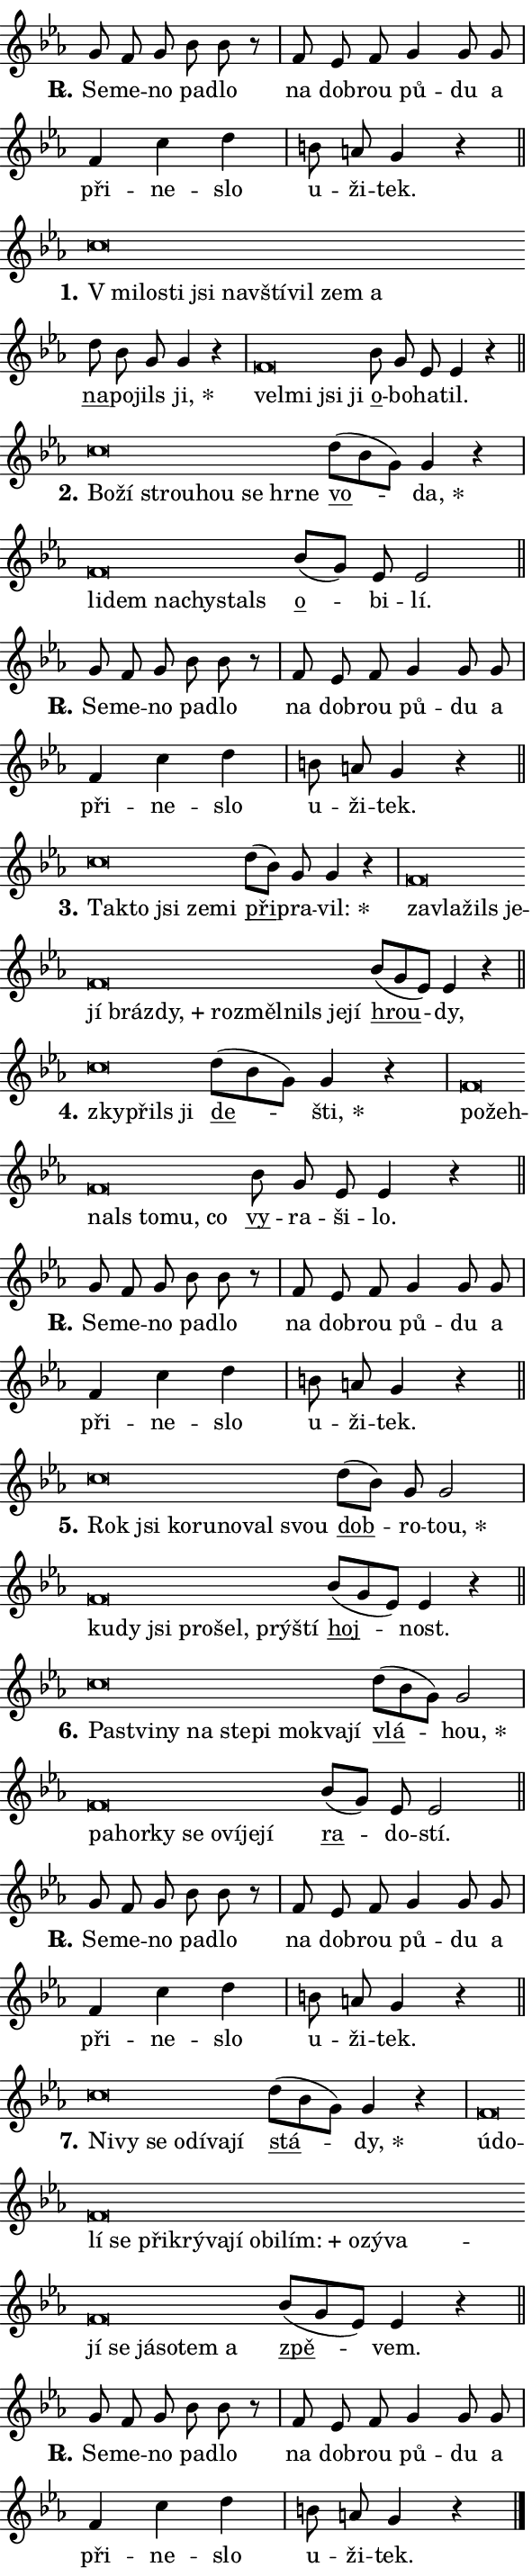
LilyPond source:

\version "2.24.0"
\header { tagline = "" }
\paper {
  indent = 0\cm
  top-margin = 0\cm
  right-margin = 0.13\cm % to fit lyric hyphens
  bottom-margin = 0\cm
  left-margin = 0\cm
  paper-width = 10\cm
  page-breaking = #ly:one-page-breaking
  system-system-spacing.basic-distance = #11
  score-system-spacing.basic-distance = #11
  ragged-last = ##f
}


%% Author: Thomas Morley
%% https://lists.gnu.org/archive/html/lilypond-user/2020-05/msg00002.html
#(define (line-position grob)
"Returns position of @var[grob} in current system:
   @code{'start}, if at first time-step
   @code{'end}, if at last time-step
   @code{'middle} otherwise
"
  (let* ((col (ly:item-get-column grob))
         (ln (ly:grob-object col 'left-neighbor))
         (rn (ly:grob-object col 'right-neighbor))
         (col-to-check-left (if (ly:grob? ln) ln col))
         (col-to-check-right (if (ly:grob? rn) rn col))
         (break-dir-left
           (and
             (ly:grob-property col-to-check-left 'non-musical #f)
             (ly:item-break-dir col-to-check-left)))
         (break-dir-right
           (and
             (ly:grob-property col-to-check-right 'non-musical #f)
             (ly:item-break-dir col-to-check-right))))
        (cond ((eqv? 1 break-dir-left) 'start)
              ((eqv? -1 break-dir-right) 'end)
              (else 'middle))))

#(define (tranparent-at-line-position vctor)
  (lambda (grob)
  "Relying on @code{line-position} select the relevant enry from @var{vctor}.
Used to determine transparency,"
    (case (line-position grob)
      ((end) (not (vector-ref vctor 0)))
      ((middle) (not (vector-ref vctor 1)))
      ((start) (not (vector-ref vctor 2))))))

noteHeadBreakVisibility =
#(define-music-function (break-visibility)(vector?)
"Makes @code{NoteHead}s transparent relying on @var{break-visibility}"
#{
  \override NoteHead.transparent =
    #(tranparent-at-line-position break-visibility)
#})

#(define delete-ledgers-for-transparent-note-heads
  (lambda (grob)
    "Reads whether a @code{NoteHead} is transparent.
If so this @code{NoteHead} is removed from @code{'note-heads} from
@var{grob}, which is supposed to be @code{LedgerLineSpanner}.
As a result ledgers are not printed for this @code{NoteHead}"
    (let* ((nhds-array (ly:grob-object grob 'note-heads))
           (nhds-list
             (if (ly:grob-array? nhds-array)
                 (ly:grob-array->list nhds-array)
                 '()))
           ;; Relies on the transparent-property being done before
           ;; Staff.LedgerLineSpanner.after-line-breaking is executed.
           ;; This is fragile ...
           (to-keep
             (remove
               (lambda (nhd)
                 (ly:grob-property nhd 'transparent #f))
               nhds-list)))
      ;; TODO find a better method to iterate over grob-arrays, similiar
      ;; to filter/remove etc for lists
      ;; For now rebuilt from scratch
      (set! (ly:grob-object grob 'note-heads)  '())
      (for-each
        (lambda (nhd)
          (ly:pointer-group-interface::add-grob grob 'note-heads nhd))
        to-keep))))

squashNotes = {
  \override NoteHead.X-extent = #'(-0.2 . 0.2)
  \override NoteHead.Y-extent = #'(-0.75 . 0)
  \override NoteHead.stencil =
    #(lambda (grob)
       (let ((pos (ly:grob-property grob 'staff-position)))
         (begin
           (if (< pos -7) (display "ERROR: Lower brevis then expected\n") (display ""))
           (if (<= pos -6) ly:text-interface::print ly:note-head::print))))
}
unSquashNotes = {
  \revert NoteHead.X-extent
  \revert NoteHead.Y-extent
  \revert NoteHead.stencil
}

hideNotes = \noteHeadBreakVisibility #begin-of-line-visible
unHideNotes = \noteHeadBreakVisibility #all-visible

% work-around for resetting accidentals
% https://lilypond.org/doc/v2.23/Documentation/notation/displaying-rhythms#unmetered-music
cadenzaMeasure = {
  \cadenzaOff
  \partial 1024 s1024
  \cadenzaOn
}

#(define-markup-command (accent layout props text) (markup?)
  "Underline accented syllable"
  (interpret-markup layout props
    #{\markup \override #'(offset . 4.3) \underline { #text }#}))

responsum = \markup \concat {
  "R" \hspace #-1.05 \path #0.1 #'((moveto 0 0.07) (lineto 0.9 0.8)) \hspace #0.05 "."
}

spaceSize = #0.6828661417322834 % exact space size for TeX Gyre Schola

\layout {
  \context {
    \Staff
    \remove "Time_signature_engraver"
    \override LedgerLineSpanner.after-line-breaking = #delete-ledgers-for-transparent-note-heads
  }
  \context {
    \Lyrics {
      \override LyricSpace.minimum-distance = \spaceSize
      \override LyricText.font-name = #"TeX Gyre Schola"
      \override LyricText.font-size = 1
      \override StanzaNumber.font-name = #"TeX Gyre Schola Bold"
      \override StanzaNumber.font-size = 1
    }
  }
  \context {
    \Score 
    \override NoteHead.text =
      #(lambda (grob) 
        (let ((pos (ly:grob-property grob 'staff-position)))
          #{\markup {
            \combine
              \halign #-0.55 \raise #(if (= pos -6) 0 0.5) \override #'(thickness . 2) \draw-line #'(3.2 . 0)
              \musicglyph "noteheads.sM1"
          }#}))
  }
}

% magnetic-lyrics.ily
%
%   written by
%     Jean Abou Samra <jean@abou-samra.fr>
%     Werner Lemberg <wl@gnu.org>
%
%   adapted by
%     Jiri Hon <jiri.hon@gmail.com>
%
% Version 2022-Apr-15

% https://www.mail-archive.com/lilypond-user@gnu.org/msg149350.html

#(define (Left_hyphen_pointer_engraver context)
   "Collect syllable-hyphen-syllable occurrences in lyrics and store
them in properties.  This engraver only looks to the left.  For
example, if the lyrics input is @code{foo -- bar}, it does the
following.

@itemize @bullet
@item
Set the @code{text} property of the @code{LyricHyphen} grob between
@q{foo} and @q{bar} to @code{foo}.

@item
Set the @code{left-hyphen} property of the @code{LyricText} grob with
text @q{foo} to the @code{LyricHyphen} grob between @q{foo} and
@q{bar}.
@end itemize

Use this auxiliary engraver in combination with the
@code{lyric-@/text::@/apply-@/magnetic-@/offset!} hook."
   (let ((hyphen #f)
         (text #f))
     (make-engraver
      (acknowledgers
       ((lyric-syllable-interface engraver grob source-engraver)
        (set! text grob)))
      (end-acknowledgers
       ((lyric-hyphen-interface engraver grob source-engraver)
        ;(when (not (grob::has-interface grob 'lyric-space-interface))
          (set! hyphen grob)));)
      ((stop-translation-timestep engraver)
       (when (and text hyphen)
         (ly:grob-set-object! text 'left-hyphen hyphen))
       (set! text #f)
       (set! hyphen #f)))))

#(define (lyric-text::apply-magnetic-offset! grob)
   "If the space between two syllables is less than the value in
property @code{LyricText@/.details@/.squash-threshold}, move the right
syllable to the left so that it gets concatenated with the left
syllable.

Use this function as a hook for
@code{LyricText@/.after-@/line-@/breaking} if the
@code{Left_@/hyphen_@/pointer_@/engraver} is active."
   (let ((hyphen (ly:grob-object grob 'left-hyphen #f)))
     (when hyphen
       (let ((left-text (ly:spanner-bound hyphen LEFT)))
         (when (grob::has-interface left-text 'lyric-syllable-interface)
           (let* ((common (ly:grob-common-refpoint grob left-text X))
                  (this-x-ext (ly:grob-extent grob common X))
                  (left-x-ext
                   (begin
                     ;; Trigger magnetism for left-text.
                     (ly:grob-property left-text 'after-line-breaking)
                     (ly:grob-extent left-text common X)))
                  ;; `delta` is the gap width between two syllables.
                  (delta (- (interval-start this-x-ext)
                            (interval-end left-x-ext)))
                  (details (ly:grob-property grob 'details))
                  (threshold (assoc-get 'squash-threshold details 0.2)))
             (when (< delta threshold)
               (let* (;; We have to manipulate the input text so that
                      ;; ligatures crossing syllable boundaries are not
                      ;; disabled.  For languages based on the Latin
                      ;; script this is essentially a beautification.
                      ;; However, for non-Western scripts it can be a
                      ;; necessity.
                      (lt (ly:grob-property left-text 'text))
                      (rt (ly:grob-property grob 'text))
                      (is-space (grob::has-interface hyphen 'lyric-space-interface))
                      (space (if is-space " " ""))
                      (extra-delta (if is-space spaceSize 0))
                      ;; Append new syllable.
                      (ltrt-space (if (and (string? lt) (string? rt))
                                (string-append lt space rt)
                                (make-concat-markup (list lt space rt))))
                      ;; Right-align `ltrt` to the right side.
                      (ltrt-space-markup (grob-interpret-markup
                               grob
                               (make-translate-markup
                                (cons (interval-length this-x-ext) 0)
                                (make-right-align-markup ltrt-space)))))
                 (begin
                   ;; Don't print `left-text`.
                   (ly:grob-set-property! left-text 'stencil #f)
                   ;; Set text and stencil (which holds all collected
                   ;; syllables so far) and shift it to the left.
                   (ly:grob-set-property! grob 'text ltrt-space)
                   (ly:grob-set-property! grob 'stencil ltrt-space-markup)
                   (ly:grob-translate-axis! grob (- (- delta extra-delta)) X))))))))))


#(define (lyric-hyphen::displace-bounds-first grob)
   ;; Make very sure this callback isn't triggered too early.
   (let ((left (ly:spanner-bound grob LEFT))
         (right (ly:spanner-bound grob RIGHT)))
     (ly:grob-property left 'after-line-breaking)
     (ly:grob-property right 'after-line-breaking)
     (ly:lyric-hyphen::print grob)))

squashThreshold = #0.4

\layout {
  \context {
    \Lyrics
    \consists #Left_hyphen_pointer_engraver
    \override LyricText.after-line-breaking =
      #lyric-text::apply-magnetic-offset!
    \override LyricHyphen.stencil = #lyric-hyphen::displace-bounds-first
    \override LyricText.details.squash-threshold = \squashThreshold
    \override LyricHyphen.minimum-distance = 0
    \override LyricHyphen.minimum-length = \squashThreshold
  }
}

squashText = \override LyricText.details.squash-threshold = 9999
unSquashText = \override LyricText.details.squash-threshold = \squashThreshold

leftText = \override LyricText.self-alignment-X = #LEFT
unLeftText = \revert LyricText.self-alignment-X

starOffset = #(lambda (grob) 
                (let ((x_offset (ly:self-alignment-interface::aligned-on-x-parent grob)))
                  (if (= x_offset 0) 0 (+ x_offset 1.2))))

star = #(define-music-function (syllable)(string?)
"Append star separator at the end of a syllable"
#{
  \once \override LyricText.X-offset = #starOffset
  \lyricmode { \markup {
    #syllable
    \override #'((font-name . "TeX Gyre Schola Bold")) \hspace #0.2 \lower #0.65 \larger "*"
  } }
#})

starAccent = #(define-music-function (syllable)(string?)
"Append star separator at the end of a syllable and make accent"
#{
  \once \override LyricText.X-offset = #starOffset
  \lyricmode { \markup {
    \accent #syllable
    \override #'((font-name . "TeX Gyre Schola Bold")) \hspace #0.2 \lower #0.65 \larger "*"
  } }
#})

breath = #(define-music-function (syllable)(string?)
"Append breathing indicator at the end of a syllable"
#{
  \lyricmode { \markup { #syllable "+" } }
#})

optionalBreath = #(define-music-function (syllable)(string?)
"Append optional breathing indicator at the end of a syllable"
#{
  \lyricmode { \markup { #syllable "(+)" } }
#})


\score {
    <<
        \new Voice = "melody" { \cadenzaOn \key es \major \relative { g'8 f g bes bes r \cadenzaMeasure \bar "|" f8 es f g4 g8 g8 \cadenzaMeasure \bar "|" f4 c' d \cadenzaMeasure \bar "|" b8 a g4 r \cadenzaMeasure \bar "||" \break } }
        \new Lyrics \lyricsto "melody" { \lyricmode { \set stanza = \responsum
Se -- me -- no pa -- dlo na dob -- rou pů -- du a při -- ne -- slo u -- ži -- tek. } }
    >>
    \layout {}
}

\score {
    <<
        \new Voice = "melody" { \cadenzaOn \key es \major \relative { \squashNotes c''\breve*1/16 \hideNotes \breve*1/16 \bar "" \breve*1/16 \bar "" \breve*1/16 \bar "" \breve*1/16 \bar "" \breve*1/16 \bar "" \breve*1/16 \bar "" \breve*1/16 \breve*1/16 \bar "" \unHideNotes \unSquashNotes \bar "" d8 bes g g4 r \cadenzaMeasure \bar "|" \squashNotes f\breve*1/16 \hideNotes \breve*1/16 \bar "" \breve*1/16 \breve*1/16 \bar "" \unHideNotes \unSquashNotes \bar "" bes8 g es es4 r \cadenzaMeasure \bar "||" \break } }
        \new Lyrics \lyricsto "melody" { \lyricmode { \set stanza = "1."
\leftText "V mi" -- \squashText lo -- sti jsi na -- vští -- vil zem a \unLeftText \unSquashText \markup \accent na -- po -- jils \star ji, \leftText vel -- \squashText mi jsi ji \unLeftText \unSquashText \markup \accent o -- bo -- ha -- til. } }
    >>
    \layout {}
}

\score {
    <<
        \new Voice = "melody" { \cadenzaOn \key es \major \relative { \squashNotes c''\breve*1/16 \hideNotes \breve*1/16 \bar "" \breve*1/16 \bar "" \breve*1/16 \bar "" \breve*1/16 \bar "" \breve*1/16 \breve*1/16 \bar "" \unHideNotes \unSquashNotes \bar "" d8[( bes g)] g4 r \cadenzaMeasure \bar "|" \squashNotes f\breve*1/16 \hideNotes \breve*1/16 \bar "" \breve*1/16 \bar "" \breve*1/16 \breve*1/16 \bar "" \unHideNotes \unSquashNotes \bar "" bes8[( g)] es es2 \cadenzaMeasure \bar "||" \break } }
        \new Lyrics \lyricsto "melody" { \lyricmode { \set stanza = "2."
\leftText Bo -- \squashText ží strou -- hou se hr -- ne \unLeftText \unSquashText \markup \accent vo -- \star da, \leftText li -- \squashText dem na -- chy -- stals \unLeftText \unSquashText \markup \accent o -- bi -- lí. } }
    >>
    \layout {}
}

\score {
    <<
        \new Voice = "melody" { \cadenzaOn \key es \major \relative { g'8 f g bes bes r \cadenzaMeasure \bar "|" f8 es f g4 g8 g8 \cadenzaMeasure \bar "|" f4 c' d \cadenzaMeasure \bar "|" b8 a g4 r \cadenzaMeasure \bar "||" \break } }
        \new Lyrics \lyricsto "melody" { \lyricmode { \set stanza = \responsum
Se -- me -- no pa -- dlo na dob -- rou pů -- du a při -- ne -- slo u -- ži -- tek. } }
    >>
    \layout {}
}

\score {
    <<
        \new Voice = "melody" { \cadenzaOn \key es \major \relative { \squashNotes c''\breve*1/16 \hideNotes \breve*1/16 \bar "" \breve*1/16 \bar "" \breve*1/16 \breve*1/16 \bar "" \unHideNotes \unSquashNotes \bar "" d8[( bes)] g g4 r \cadenzaMeasure \bar "|" \squashNotes f\breve*1/16 \hideNotes \breve*1/16 \bar "" \breve*1/16 \bar "" \breve*1/16 \bar "" \breve*1/16 \bar "" \breve*1/16 \bar "" \breve*1/16 \bar "" \breve*1/16 \bar "" \breve*1/16 \bar "" \breve*1/16 \bar "" \breve*1/16 \breve*1/16 \bar "" \unHideNotes \unSquashNotes \bar "" bes8[( g es)] es4 r \cadenzaMeasure \bar "||" \break } }
        \new Lyrics \lyricsto "melody" { \lyricmode { \set stanza = "3."
\leftText Tak -- \squashText to jsi ze -- mi \unLeftText \unSquashText \markup \accent při -- pra -- \star vil: \leftText za -- \squashText vla -- žils je -- jí bráz -- \breath "dy," roz -- měl -- nils je -- jí \unLeftText \unSquashText \markup \accent hrou -- dy, } }
    >>
    \layout {}
}

\score {
    <<
        \new Voice = "melody" { \cadenzaOn \key es \major \relative { \squashNotes c''\breve*1/16 \hideNotes \breve*1/16 \breve*1/16 \bar "" \unHideNotes \unSquashNotes \bar "" d8[( bes g)] g4 r \cadenzaMeasure \bar "|" \squashNotes f\breve*1/16 \hideNotes \breve*1/16 \bar "" \breve*1/16 \bar "" \breve*1/16 \bar "" \breve*1/16 \breve*1/16 \bar "" \unHideNotes \unSquashNotes \bar "" bes8 g es es4 r \cadenzaMeasure \bar "||" \break } }
        \new Lyrics \lyricsto "melody" { \lyricmode { \set stanza = "4."
\leftText zky -- \squashText přils ji \unLeftText \unSquashText \markup \accent de -- \star šti, \leftText po -- \squashText žeh -- nals to -- mu, co \unLeftText \unSquashText \markup \accent vy -- ra -- ši -- lo. } }
    >>
    \layout {}
}

\score {
    <<
        \new Voice = "melody" { \cadenzaOn \key es \major \relative { g'8 f g bes bes r \cadenzaMeasure \bar "|" f8 es f g4 g8 g8 \cadenzaMeasure \bar "|" f4 c' d \cadenzaMeasure \bar "|" b8 a g4 r \cadenzaMeasure \bar "||" \break } }
        \new Lyrics \lyricsto "melody" { \lyricmode { \set stanza = \responsum
Se -- me -- no pa -- dlo na dob -- rou pů -- du a při -- ne -- slo u -- ži -- tek. } }
    >>
    \layout {}
}

\score {
    <<
        \new Voice = "melody" { \cadenzaOn \key es \major \relative { \squashNotes c''\breve*1/16 \hideNotes \breve*1/16 \bar "" \breve*1/16 \bar "" \breve*1/16 \bar "" \breve*1/16 \bar "" \breve*1/16 \breve*1/16 \bar "" \unHideNotes \unSquashNotes \bar "" d8[( bes)] g g2 \cadenzaMeasure \bar "|" \squashNotes f\breve*1/16 \hideNotes \breve*1/16 \bar "" \breve*1/16 \bar "" \breve*1/16 \bar "" \breve*1/16 \bar "" \breve*1/16 \breve*1/16 \bar "" \unHideNotes \unSquashNotes \bar "" bes8[( g es)] es4 r \cadenzaMeasure \bar "||" \break } }
        \new Lyrics \lyricsto "melody" { \lyricmode { \set stanza = "5."
\leftText Rok \squashText jsi ko -- ru -- no -- val svou \unLeftText \unSquashText \markup \accent dob -- ro -- \star tou, \leftText ku -- \squashText dy jsi pro -- šel, prý -- ští \unLeftText \unSquashText \markup \accent hoj -- nost. } }
    >>
    \layout {}
}

\score {
    <<
        \new Voice = "melody" { \cadenzaOn \key es \major \relative { \squashNotes c''\breve*1/16 \hideNotes \breve*1/16 \bar "" \breve*1/16 \bar "" \breve*1/16 \bar "" \breve*1/16 \bar "" \breve*1/16 \bar "" \breve*1/16 \bar "" \breve*1/16 \breve*1/16 \bar "" \unHideNotes \unSquashNotes \bar "" d8[( bes g)] g2 \cadenzaMeasure \bar "|" \squashNotes f\breve*1/16 \hideNotes \breve*1/16 \bar "" \breve*1/16 \bar "" \breve*1/16 \bar "" \breve*1/16 \bar "" \breve*1/16 \bar "" \breve*1/16 \breve*1/16 \bar "" \unHideNotes \unSquashNotes \bar "" bes8[( g)] es es2 \cadenzaMeasure \bar "||" \break } }
        \new Lyrics \lyricsto "melody" { \lyricmode { \set stanza = "6."
\leftText Past -- \squashText vi -- ny na ste -- pi mo -- kva -- jí \unLeftText \unSquashText \markup \accent vlá -- \star hou, \leftText pa -- \squashText hor -- ky se o -- ví -- je -- jí \unLeftText \unSquashText \markup \accent ra -- do -- stí. } }
    >>
    \layout {}
}

\score {
    <<
        \new Voice = "melody" { \cadenzaOn \key es \major \relative { g'8 f g bes bes r \cadenzaMeasure \bar "|" f8 es f g4 g8 g8 \cadenzaMeasure \bar "|" f4 c' d \cadenzaMeasure \bar "|" b8 a g4 r \cadenzaMeasure \bar "||" \break } }
        \new Lyrics \lyricsto "melody" { \lyricmode { \set stanza = \responsum
Se -- me -- no pa -- dlo na dob -- rou pů -- du a při -- ne -- slo u -- ži -- tek. } }
    >>
    \layout {}
}

\score {
    <<
        \new Voice = "melody" { \cadenzaOn \key es \major \relative { \squashNotes c''\breve*1/16 \hideNotes \breve*1/16 \bar "" \breve*1/16 \bar "" \breve*1/16 \bar "" \breve*1/16 \bar "" \breve*1/16 \breve*1/16 \bar "" \unHideNotes \unSquashNotes \bar "" d8[( bes g)] g4 r \cadenzaMeasure \bar "|" \squashNotes f\breve*1/16 \hideNotes \breve*1/16 \bar "" \breve*1/16 \bar "" \breve*1/16 \bar "" \breve*1/16 \bar "" \breve*1/16 \bar "" \breve*1/16 \bar "" \breve*1/16 \bar "" \breve*1/16 \bar "" \breve*1/16 \bar "" \breve*1/16 \bar "" \breve*1/16 \bar "" \breve*1/16 \bar "" \breve*1/16 \bar "" \breve*1/16 \bar "" \breve*1/16 \bar "" \breve*1/16 \bar "" \breve*1/16 \bar "" \breve*1/16 \breve*1/16 \bar "" \unHideNotes \unSquashNotes \bar "" bes8[( g es)] es4 r \cadenzaMeasure \bar "||" \break } }
        \new Lyrics \lyricsto "melody" { \lyricmode { \set stanza = "7."
\leftText Ni -- \squashText vy se o -- dí -- va -- jí \unLeftText \unSquashText \markup \accent stá -- \star dy, \leftText ú -- \squashText do -- lí se při -- krý -- va -- jí o -- bi -- \breath "lím:" o -- zý -- va -- jí se já -- so -- tem a \unLeftText \unSquashText \markup \accent zpě -- vem. } }
    >>
    \layout {}
}

\score {
    <<
        \new Voice = "melody" { \cadenzaOn \key es \major \relative { g'8 f g bes bes r \cadenzaMeasure \bar "|" f8 es f g4 g8 g8 \cadenzaMeasure \bar "|" f4 c' d \cadenzaMeasure \bar "|" b8 a g4 r \cadenzaMeasure \bar "||" \break } \bar "|." }
        \new Lyrics \lyricsto "melody" { \lyricmode { \set stanza = \responsum
Se -- me -- no pa -- dlo na dob -- rou pů -- du a při -- ne -- slo u -- ži -- tek. } }
    >>
    \layout {}
}
